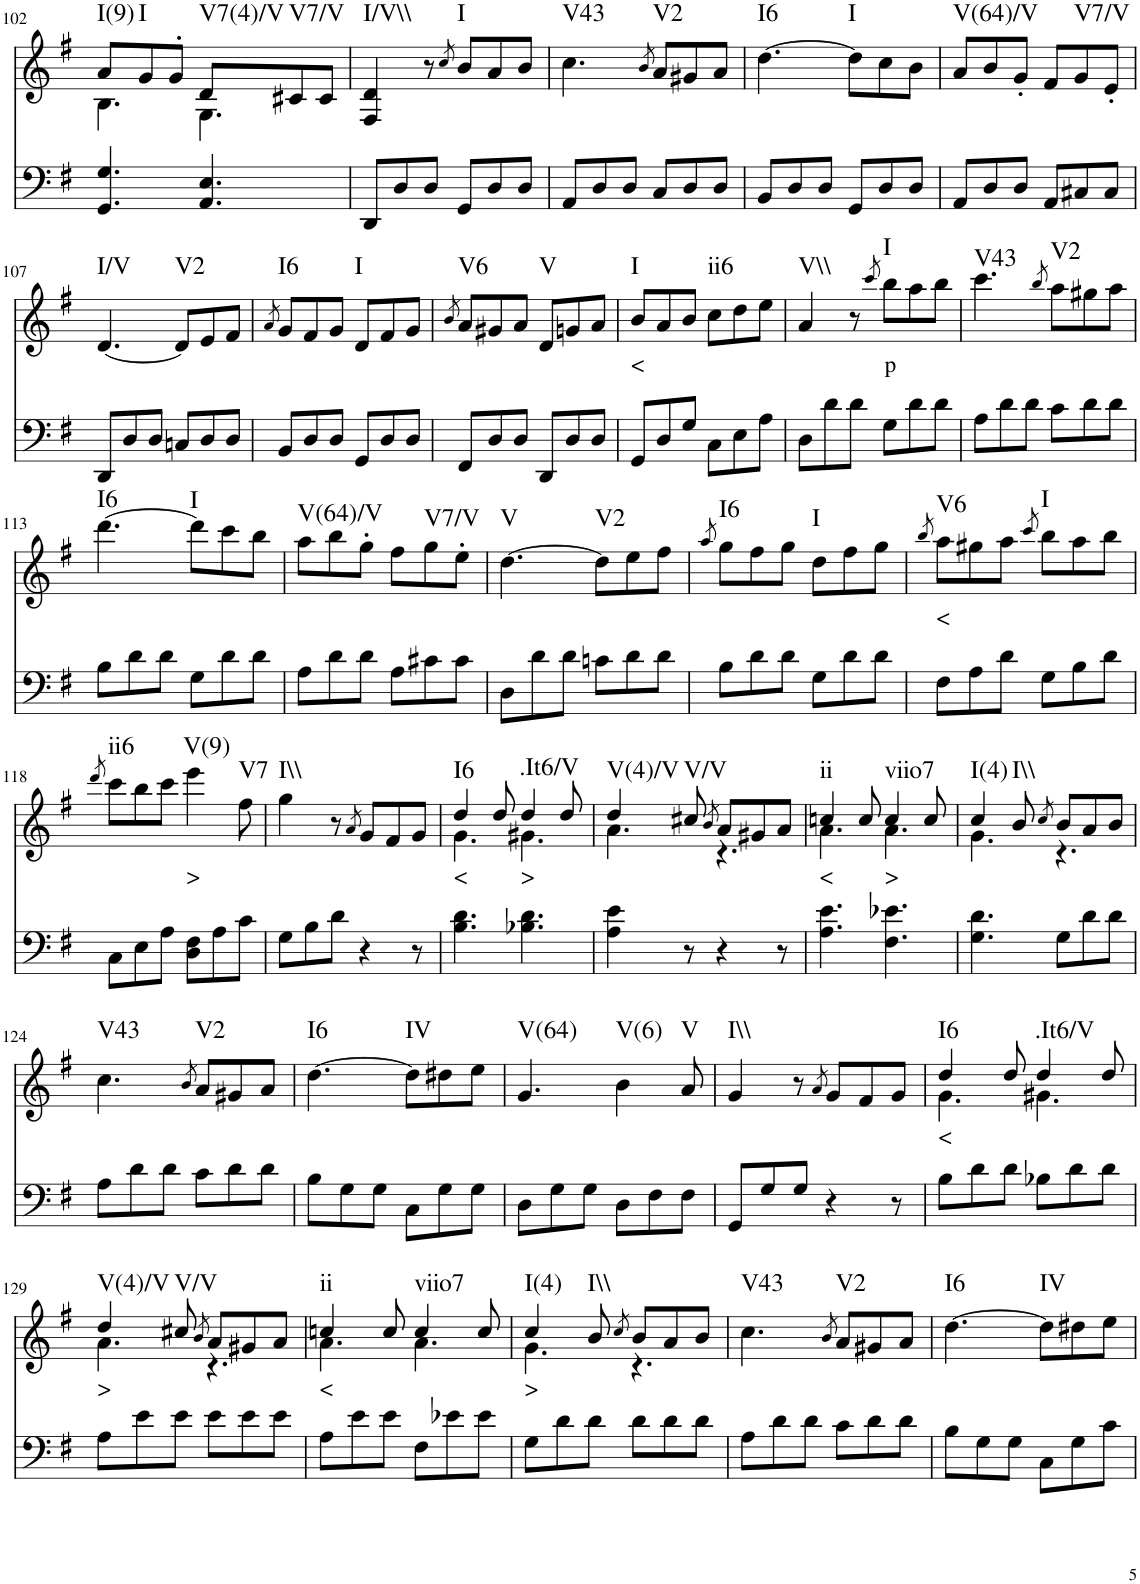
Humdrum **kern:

**kern	**kern	**text	**harte
*part2	*part1	*part1	*part1
*staff2	*staff1	*staff1	*
*I"Piano	*I"Piano	*	*
*I'Pno	*I'Pno	*	*
!!LO:PB:g=z
*clefF4	*clefG2	*	*
*k[f#]	*k[f#]	*	*
*G:	*G:	*	*
*M6/8	*M6/8	*	*
=102	=102	=102	=102
*	*^	*	*
!	!	!	!	!LO:H:kt=I(9)
4.GG/ 4.G/	8a/L	4.B\	.	N
!	!	!	!	!LO:H:kt=I
.	8g/	.	.	N
.	8g'/J	.	.	.
!	!	!	!	!LO:H:kt=V7(4)/V
4.AA/ 4.E/	8d/L	4.G\	.	N
!	!	!	!	!LO:H:kt=V7/V
.	8c#X/	.	.	N
.	8c#/J	.	.	.
*	*v	*v	*	*
=103	=103	=103	=103
!	!	!	!LO:H:kt=I/V\\
8DD/L	4F#/ 4d/	.	N
8D/	.	.	.
8D/J	8r	.	.
.	8qcc/	.	.
!	!	!	!LO:H:kt=I
8GG/L	8b/L	.	N
8D/	8a/	.	.
8D/J	8b/J	.	.
=104	=104	=104	=104
!	!	!	!LO:H:kt=V43
8AA/L	4.cc\	.	N
8D/	.	.	.
8D/J	.	.	.
.	8qb/	.	.
!	!	!	!LO:H:kt=V2
8C/L	8a/L	.	N
8D/	8g#X/	.	.
8D/J	8a/J	.	.
=105	=105	=105	=105
!	!	!	!LO:H:kt=I6
8BB/L	[4.dd\	.	N
8D/	.	.	.
8D/J	.	.	.
!	!	!	!LO:H:kt=I
8GG/L	8dd\L]	.	N
8D/	8cc\	.	.
8D/J	8b\J	.	.
=106	=106	=106	=106
!	!	!	!LO:H:kt=V(64)/V
8AA/L	8a/L	.	N
8D/	8b/	.	.
8D/J	8g'/J	.	.
8AA/L	8f#/L	.	.
!	!	!	!LO:H:kt=V7/V
8C#X/	8g/	.	N
8C#/J	8e'/J	.	.
!!LO:LB:g=z
=107	=107	=107	=107
!	!	!	!LO:H:kt=I/V
8DD/L	[4.d/	.	N
8D/	.	.	.
8D/J	.	.	.
!	!	!	!LO:H:kt=V2
8Cn/L	8d/L]	.	N
8D/	8e/	.	.
8D/J	8f#/J	.	.
=108	=108	=108	=108
.	8qa/	.	.
!	!	!	!LO:H:kt=I6
8BB/L	8g/L	.	N
8D/	8f#/	.	.
8D/J	8g/J	.	.
!	!	!	!LO:H:kt=I
8GG/L	8d/L	.	N
8D/	8f#/	.	.
8D/J	8g/J	.	.
=109	=109	=109	=109
.	8qb/	.	.
!	!	!	!LO:H:kt=V6
8FF#/L	8a/L	.	N
8D/	8g#X/	.	.
8D/J	8a/J	.	.
!	!	!	!LO:H:kt=V
8DD/L	8d/L	.	N
8D/	8gn/	.	.
8D/J	8a/J	.	.
=110	=110	=110	=110
!	!	!LO:LY:b	!LO:H:kt=I
8GG/L	8b/L	<	N
8D/	8a/	.	.
8G/J	8b/J	.	.
!	!	!	!LO:H:kt=ii6
8C\L	8cc\L	.	N
8E\	8dd\	.	.
8A\J	8ee\J	.	.
=111	=111	=111	=111
!	!	!	!LO:H:kt=V\\
8D\L	4a/	.	N
8d\	.	.	.
8d\J	8r	.	.
.	8qccc/	.	.
!	!	!LO:LY:b	!LO:H:kt=I
8G\L	8bb\L	p	N
8d\	8aa\	.	.
8d\J	8bb\J	.	.
=112	=112	=112	=112
!	!	!	!LO:H:kt=V43
8A\L	4.ccc\	.	N
8d\	.	.	.
8d\J	.	.	.
.	8qbb/	.	.
!	!	!	!LO:H:kt=V2
8c\L	8aa\L	.	N
8d\	8gg#X\	.	.
8d\J	8aa\J	.	.
!!LO:LB:g=z
=113	=113	=113	=113
!	!	!	!LO:H:kt=I6
8B\L	[4.ddd\	.	N
8d\	.	.	.
8d\J	.	.	.
!	!	!	!LO:H:kt=I
8G\L	8ddd\L]	.	N
8d\	8ccc\	.	.
8d\J	8bb\J	.	.
=114	=114	=114	=114
!	!	!	!LO:H:kt=V(64)/V
8A\L	8aa\L	.	N
8d\	8bb\	.	.
8d\J	8gg'\J	.	.
8A\L	8ff#\L	.	.
!	!	!	!LO:H:kt=V7/V
8c#X\	8gg\	.	N
8c#\J	8ee'\J	.	.
=115	=115	=115	=115
!	!	!	!LO:H:kt=V
8D\L	[4.dd\	.	N
8d\	.	.	.
8d\J	.	.	.
!	!	!	!LO:H:kt=V2
8cn\L	8dd\L]	.	N
8d\	8ee\	.	.
8d\J	8ff#\J	.	.
=116	=116	=116	=116
.	8qaa/	.	.
!	!	!	!LO:H:kt=I6
8B\L	8gg\L	.	N
8d\	8ff#\	.	.
8d\J	8gg\J	.	.
!	!	!	!LO:H:kt=I
8G\L	8dd\L	.	N
8d\	8ff#\	.	.
8d\J	8gg\J	.	.
=117	=117	=117	=117
.	8qbb/	.	.
!	!	!LO:LY:b	!LO:H:kt=V6
8F#\L	8aa\L	<	N
8A\	8gg#X\	.	.
8d\J	8aa\J	.	.
.	8qccc/	.	.
!	!	!	!LO:H:kt=I
8G\L	8bb\L	.	N
8B\	8aa\	.	.
8d\J	8bb\J	.	.
!!LO:LB:g=z
=118	=118	=118	=118
.	8qddd/	.	.
!	!	!	!LO:H:kt=ii6
8C\L	8ccc\L	.	N
8E\	8bb\	.	.
8A\J	8ccc\J	.	.
!	!	!LO:LY:b	!LO:H:kt=V(9)
8D\ 8F#\L	4eee\	>	N
8A\	.	.	.
!	!	!	!LO:H:kt=V7
8c\J	8ff#\	.	N
=119	=119	=119	=119
!	!	!	!LO:H:kt=I\\
8G\L	4gg\	.	N
8B\	.	.	.
8d\J	8r	.	.
.	8qa/	.	.
4r	8g/L	.	.
.	8f#/	.	.
8r	8g/J	.	.
=120	=120	=120	=120
*	*^	*	*
!	!	!	!LO:LY:b	!LO:H:kt=I6
4.B\ 4.d\	4dd/	4.g\	<	N
.	8dd/	.	.	.
!	!	!	!LO:LY:b	!LO:H:kt=.It6/V
4.B-X\ 4.d\	4dd/	4.g#X\	>	N
.	8dd/	.	.	.
=121	=121	=121	=121	=121
!	!	!	!	!LO:H:kt=V(4)/V
4A\ 4e\	4dd/	4.a\	.	N
!	!	!	!	!LO:H:kt=V/V
8r	8cc#X/	.	.	N
.	8qb/	.	.	.
4r	8a/L	4.r	.	.
.	8g#X/	.	.	.
8r	8a/J	.	.	.
=122	=122	=122	=122	=122
!	!	!	!LO:LY:b	!LO:H:kt=ii
4.A\ 4.e\	4ccn/	4.a\	<	N
.	8cc/	.	.	.
!	!	!	!LO:LY:b	!LO:H:kt=viio7
4.F#\ 4.e-X\	4cc/	4.a\	>	N
.	8cc/	.	.	.
=123	=123	=123	=123	=123
!	!	!	!	!LO:H:kt=I(4)
4.G\ 4.d\	4cc/	4.g\	.	N
!	!	!	!	!LO:H:kt=I\\
.	8b/	.	.	N
.	8qcc/	.	.	.
8G\L	8b/L	4.r	.	.
8d\	8a/	.	.	.
8d\J	8b/J	.	.	.
*	*v	*v	*	*
!!LO:LB:g=z
=124	=124	=124	=124
!	!	!	!LO:H:kt=V43
8A\L	4.cc\	.	N
8d\	.	.	.
8d\J	.	.	.
.	8qb/	.	.
!	!	!	!LO:H:kt=V2
8c\L	8a/L	.	N
8d\	8g#X/	.	.
8d\J	8a/J	.	.
=125	=125	=125	=125
!	!	!	!LO:H:kt=I6
8B\L	[4.dd\	.	N
8G\	.	.	.
8G\J	.	.	.
!	!	!	!LO:H:kt=IV
8C\L	8dd\L]	.	N
8G\	8dd#X\	.	.
8G\J	8ee\J	.	.
=126	=126	=126	=126
!	!	!	!LO:H:kt=V(64)
8D\L	4.g/	.	N
8G\	.	.	.
8G\J	.	.	.
!	!	!	!LO:H:kt=V(6)
8D\L	4b\	.	N
8F#\	.	.	.
!	!	!	!LO:H:kt=V
8F#\J	8a/	.	N
=127	=127	=127	=127
!	!	!	!LO:H:kt=I\\
8GG/L	4g/	.	N
8G/	.	.	.
8G/J	8r	.	.
.	8qa/	.	.
4r	8g/L	.	.
.	8f#/	.	.
8r	8g/J	.	.
=128	=128	=128	=128
*	*^	*	*
!	!	!	!LO:LY:b	!LO:H:kt=I6
8B\L	4dd/	4.g\	<	N
8d\	.	.	.	.
8d\J	8dd/	.	.	.
!	!	!	!	!LO:H:kt=.It6/V
8B-X\L	4dd/	4.g#X\	.	N
8d\	.	.	.	.
8d\J	8dd/	.	.	.
!!LO:LB:g=z	!!
=129	=129	=129	=129	=129
!	!	!	!LO:LY:b	!LO:H:kt=V(4)/V
8A\L	4dd/	4.a\	>	N
8e\	.	.	.	.
!	!	!	!	!LO:H:kt=V/V
8e\J	8cc#X/	.	.	N
.	8qb/	.	.	.
8e\L	8a/L	4.r	.	.
8e\	8g#X/	.	.	.
8e\J	8a/J	.	.	.
=130	=130	=130	=130	=130
!	!	!	!LO:LY:b	!LO:H:kt=ii
8A\L	4ccn/	4.a\	<	N
8e\	.	.	.	.
8e\J	8cc/	.	.	.
!	!	!	!	!LO:H:kt=viio7
8F#\L	4cc/	4.a\	.	N
8e-X\	.	.	.	.
8e-\J	8cc/	.	.	.
=131	=131	=131	=131	=131
!	!	!	!LO:LY:b	!LO:H:kt=I(4)
8G\L	4cc/	4.g\	>	N
8d\	.	.	.	.
!	!	!	!	!LO:H:kt=I\\
8d\J	8b/	.	.	N
.	8qcc/	.	.	.
8d\L	8b/L	4.r	.	.
8d\	8a/	.	.	.
8d\J	8b/J	.	.	.
*	*v	*v	*	*
=132	=132	=132	=132
!	!	!	!LO:H:kt=V43
8A\L	4.cc\	.	N
8d\	.	.	.
8d\J	.	.	.
.	8qb/	.	.
!	!	!	!LO:H:kt=V2
8c\L	8a/L	.	N
8d\	8g#X/	.	.
8d\J	8a/J	.	.
=133	=133	=133	=133
!	!	!	!LO:H:kt=I6
8B\L	[4.dd\	.	N
8G\	.	.	.
8G\J	.	.	.
!	!	!	!LO:H:kt=IV
8C\L	8dd\L]	.	N
8G\	8dd#X\	.	.
8c\J	8ee\J	.	.
=	=	=	=
*-	*-	*-	*-
